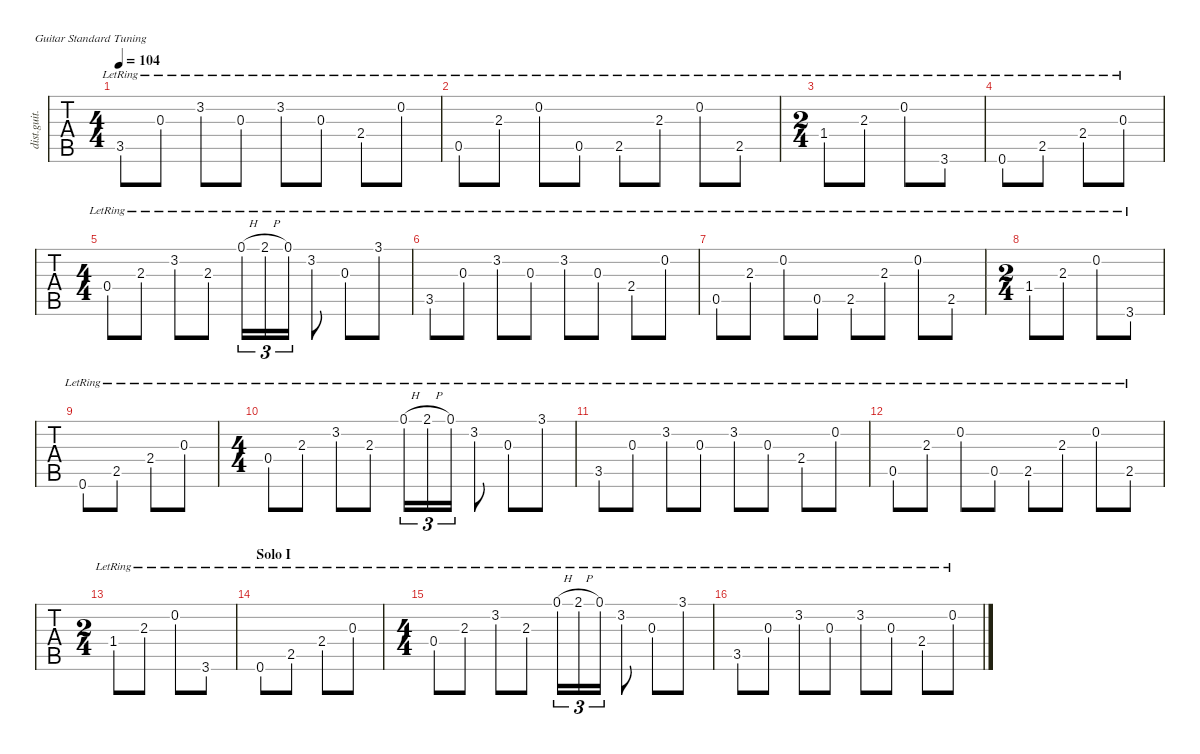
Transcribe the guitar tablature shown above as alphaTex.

\defaultSystemsLayout 4
\hideDynamics
\bracketExtendMode nobrackets
\track ("Lead / Rhythm Extras" "dist.guit.") {defaultSystemsLayout 4 multiBarRest instrument distortionguitar}
\staff {tabs}
\tuning (E4 B3 G3 D3 A2 E2)
\ts (4 4)
\tempo 104
\clef g2
\scale
0.209153
\ks c
3.5{lr}.8{dy mf} 0.3{lr}.8 3.2{lr}.8 0.3{lr}.8 3.2{lr}.8 0.3{lr}.8 2.4{lr}.8 0.2{lr}.8 |
\scale
0.190091 0.5{lr}.8 2.3{lr}.8 0.2{lr}.8 0.5{lr}.8 2.5{lr}.8 2.3{lr}.8 0.2{lr}.8 2.5{lr}.8 |
\ts (2 4)
\beaming (8 2 2)
1.4{lr acc #}.8 2.3{lr}.8 0.2{lr}.8 3.6{lr}.8 |
0.6{lr}.8 2.5{lr}.8 2.4{lr}.8 0.3{lr}.8 |
\ts (4 4)
\beaming (8 2 2 2 2)
0.4{lr}.8 2.3{lr}.8 3.2{lr}.8 2.3{lr}.8 0.1{h lr}.16{tu (3 2)} 2.1{h lr acc #}.16{tu (3 2)} 0.1{lr}.16{tu (3 2)} 3.2{lr}.8 0.3{lr}.8 3.1{lr}.8 |
3.5{lr}.8 0.3{lr}.8 3.2{lr}.8 0.3{lr}.8 3.2{lr}.8 0.3{lr}.8 2.4{lr}.8 0.2{lr}.8 |
0.5{lr}.8 2.3{lr}.8 0.2{lr}.8 0.5{lr}.8 2.5{lr}.8 2.3{lr}.8 0.2{lr}.8 2.5{lr}.8 |
\ts (2 4)
\beaming (8 2 2)
1.4{lr acc #}.8 2.3{lr}.8 0.2{lr}.8 3.6{lr}.8 |
\scale
0.972042 0.6{lr}.8 2.5{lr}.8 2.4{lr}.8 0.3{lr}.8 |
\ts (4 4)
\beaming (8 2 2 2 2)
\scale
1.07061 0.4{lr}.8 2.3{lr}.8 3.2{lr}.8 2.3{lr}.8 0.1{h lr}.16{tu (3 2)} 2.1{h lr acc #}.16{tu (3 2)} 0.1{lr}.16{tu (3 2)} 3.2{lr}.8 0.3{lr}.8 3.1{lr}.8 |
\scale
0.976463 3.5{lr}.8 0.3{lr}.8 3.2{lr}.8 0.3{lr}.8 3.2{lr}.8 0.3{lr}.8 2.4{lr}.8 0.2{lr}.8 |
\scale
0.976463 0.5{lr}.8 2.3{lr}.8 0.2{lr}.8 0.5{lr}.8 2.5{lr}.8 2.3{lr}.8 0.2{lr}.8 2.5{lr}.8 |
\ts (2 4)
\beaming (8 2 2)
1.4{lr acc #}.8 2.3{lr}.8 0.2{lr}.8 3.6{lr}.8 |
\section ("" "Solo I")
\scale
0.976463 0.6{lr}.8 2.5{lr}.8 2.4{lr}.8 0.3{lr}.8 |
\ts (4 4)
\beaming (8 2 2 2 2)
\scale
1.07061 0.4{lr}.8 2.3{lr}.8 3.2{lr}.8 2.3{lr}.8 0.1{h lr}.16{tu (3 2)} 2.1{h lr acc #}.16{tu (3 2)} 0.1{lr}.16{tu (3 2)} 3.2{lr}.8 0.3{lr}.8 3.1{lr}.8 |
\scale
0.976463 3.5{lr}.8 0.3{lr}.8 3.2{lr}.8 0.3{lr}.8 3.2{lr}.8 0.3{lr}.8 2.4{lr}.8 0.2{lr}.8
